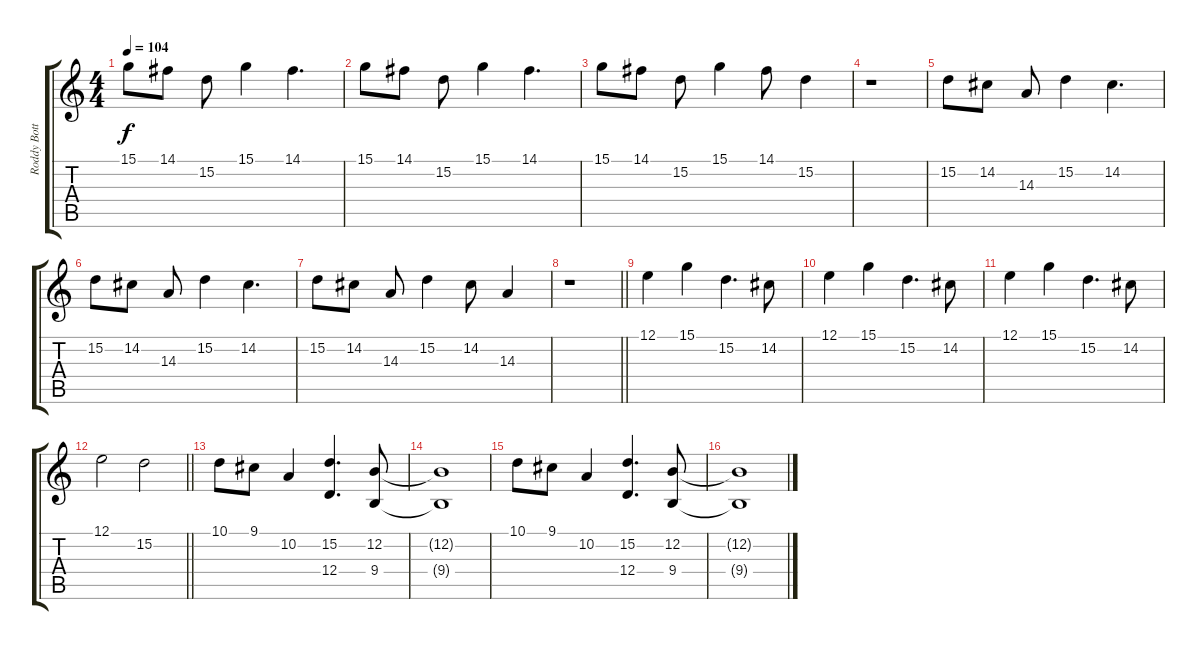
\track ("Roddy Bottum - Keyboard" "Roddy Bott") {instrument stringensemble1}
\staff {score tabs}
\tuning (E4 B3 G3 D3 A2 E2) {hide}
\ts (4 4)
\tempo 104
\clef g2
\ks c
15.1.8{dy f} 14.1.8 15.2.8 15.1.4 14.1.4{d} |
15.1.8 14.1.8 15.2.8 15.1.4 14.1.4{d} |
15.1.8 14.1.8 15.2.8 15.1.4 14.1.8 15.2.4 |
r.1 |
15.2.8 14.2.8 14.3.8 15.2.4 14.2.4{d} |
15.2.8 14.2.8 14.3.8 15.2.4 14.2.4{d} |
15.2.8 14.2.8 14.3.8 15.2.4 14.2.8 14.3.4 |
\barLineRight lightlight
r.1 |
12.1.4 15.1.4 15.2.4{d} 14.2.8 |
12.1.4 15.1.4 15.2.4{d} 14.2.8 |
12.1.4 15.1.4 15.2.4{d} 14.2.8 |
\barLineRight lightlight
12.1.2 15.2.2 |
10.1.8 9.1.8 10.2.4 (15.2 12.4).4{d} (12.2 9.4).8 |
(12.2{t} 9.4{t}).1 |
10.1.8 9.1.8 10.2.4 (15.2 12.4).4{d} (12.2 9.4).8 |
(12.2{t} 9.4{t}).1
